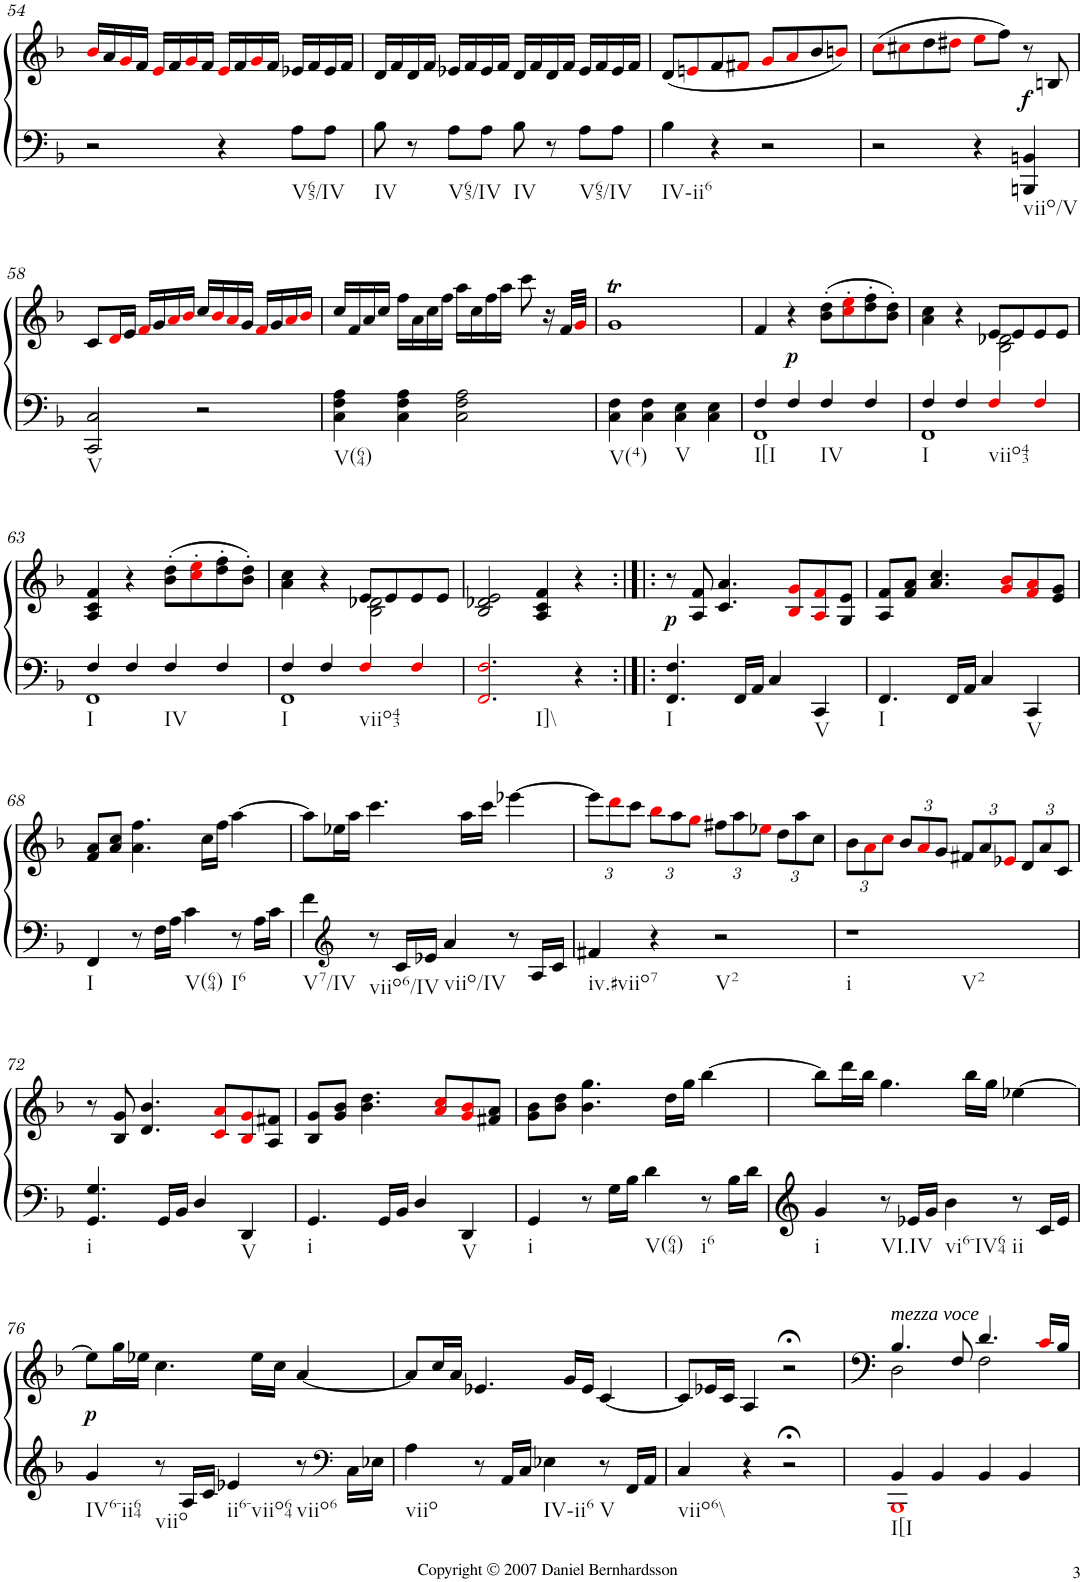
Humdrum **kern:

**kern	**kern	**dynam
*part1	*part1	*part1
*staff2	*staff1	*staff1/2
*I"Piano	*	*
*I'Pno.	*	*
!!LO:PB:g=z
*clefG2	*clefG2	*
*k[b-]	*k[b-]	*
*F:	*F:	*
*M4/4	*M4/4	*
*met(c)	*met(c)	*
=54	=54	=54
2r	16b-i/LL	.
.	16a/	.
.	16gi/	.
.	16f/JJ	.
.	16ei/LL	.
.	16f/	.
.	16gi/	.
.	16f/JJ	.
4r	16ei/LL	.
.	16f/	.
.	16gi/	.
.	16f/JJ	.
!LO:TX:b:t=V65/IV	!	!
8A\L	16e-X/LL	.
.	16f/	.
8A\J	16e-/	.
.	16f/JJ	.
=55	=55	=55
!LO:TX:b:t=IV	!	!
8B-\	16d/LL	.
.	16f/	.
8r	16d/	.
.	16f/JJ	.
!LO:TX:b:t=V65/IV	!	!
8A\L	16e-X/LL	.
.	16f/	.
8A\J	16e-/	.
.	16f/JJ	.
!LO:TX:b:t=IV	!	!
8B-\	16d/LL	.
.	16f/	.
8r	16d/	.
.	16f/JJ	.
!LO:TX:b:t=V65/IV	!	!
8A\L	16e-/LL	.
.	16f/	.
8A\J	16e-/	.
.	16f/JJ	.
=56	=56	=56
!LO:TX:b:t=IV-ii6	!	!
4B-\	(8d/L	.
.	8eni/	.
4r	8f/	.
.	8f#Xi/J	.
2r	8gi/L	.
.	8ai/	.
.	8b-/	.
.	8bni/J)	.
=57	=57	=57
2r	(8cci\L	.
.	8cc#Xi\	.
.	8dd\	.
.	8dd#Xi\J	.
4r	8eei\L	.
.	8ff\J)	.
!LO:TX:b:t=viio/V	!	!
!	!	!LO:DY:b
4BBBn/ 4BBn/	8r	f
.	8Bn/	.
!!LO:LB:g=z
=58	=58	=58
!LO:TX:b:t=V	!	!
2CC/ 2C/	8c/L	.
.	16di/L	.
.	16e/JJ	.
.	16fi/LL	.
.	16g/	.
.	16ai/	.
.	16b-i/JJ	.
2r	16cc/LL	.
.	16b-i/	.
.	16ai/	.
.	16g/JJ	.
.	16fi/LL	.
.	16g/	.
.	16ai/	.
.	16b-i/JJ	.
=59	=59	=59
!LO:TX:b:t=V(64)	!	!
4C\ 4F\ 4A\	16cc/LL	.
.	16f/	.
.	16a/	.
.	16cc/JJ	.
4C\ 4F\ 4A\	16ff\LL	.
.	16a\	.
.	16cc\	.
.	16ff\JJ	.
2C\ 2F\ 2A\	16aa\LL	.
.	16cc\	.
.	16ff\	.
.	16aa\JJ	.
.	8ccc\	.
.	16r	.
.	32f/LLL	.
.	32gi/JJJ	.
=60	=60	=60
!LO:TX:b:t=V(4)	!	!
4C\ 4F\	1gT	.
4C\ 4F\	.	.
!LO:TX:b:t=V	!	!
4C\ 4E\	.	.
4C\ 4E\	.	.
=61	=61	=61
*^	*	*
!LO:TX:b:t=I[I	!	!	!
4F/	1FF	4f/	.
!	!	!	!LO:DY:b
4F/	.	4r	p
!LO:TX:b:t=IV	!	!	!
4F/	.	(8b-\' 8dd\'L	.
.	.	8cci\' 8eei\'	.
4F/	.	8dd\' 8ff\'	.
.	.	8b-\' 8dd\'J)	.
=62	=62	=62	=62
*	*	*^	*
!LO:TX:b:t=I	!	!	!	!
4F/	1FF	4a\ 4cc\	2ryy	.
4F/	.	4r	.	.
!LO:TX:b:t=viio43	!	!	!	!
4Fi/	.	8e/L	2B-\ 2d-X\	.
.	.	8e/	.	.
4Fi/	.	8e/	.	.
.	.	8e/J	.	.
*	*	*v	*v	*
!!LO:LB:g=z
=63	=63	=63	=63
!LO:TX:b:t=I	!	!	!
4F/	1FF	4A/ 4c/ 4f/	.
4F/	.	4r	.
!LO:TX:b:t=IV	!	!	!
4F/	.	(8b-\' 8dd\'L	.
.	.	8cci\' 8eei\'	.
4F/	.	8dd\' 8ff\'	.
.	.	8b-\' 8dd\'J)	.
=64	=64	=64	=64
*	*	*^	*
!LO:TX:b:t=I	!	!	!	!
4F/	1FF	4a\ 4cc\	2ryy	.
4F/	.	4r	.	.
!LO:TX:b:t=viio43	!	!	!	!
4Fi/	.	8e/L	2B-\ 2d-X\	.
.	.	8e/	.	.
4Fi/	.	8e/	.	.
.	.	8e/J	.	.
*v	*v	*	*	*
*	*v	*v	*
=65	=65	=65
!LO:TX:b:t=I]\\	!	!
2.FFi/ 2.Fi/	2B-/ 2d-X/ 2e/	.
.	4A/ 4c/ 4f/	.
4r	4r	.
=66:|!|:	=66:|!|:	=66:|!|:
!LO:TX:b:t=I	!	!
!	!	!LO:DY:b
4.FF/ 4.F/	8r	p
.	8A/ 8f/	.
.	4.c/ 4.a/	.
16FF/LL	.	.
16AA/JJ	.	.
4C/	.	.
.	8B-i/ 8gi/L	.
!LO:TX:b:t=V	!	!
4CC/	8Ai/ 8fi/	.
.	8G/ 8e/J	.
=67	=67	=67
!LO:TX:b:t=I	!	!
4.FF/	8A/ 8f/L	.
.	8f/ 8a/J	.
.	4.a/ 4.cc/	.
16FF/LL	.	.
16AA/JJ	.	.
4C/	.	.
.	8gi/ 8b-i/L	.
!LO:TX:b:t=V	!	!
4CC/	8fi/ 8ai/	.
.	8e/ 8g/J	.
!!LO:LB:g=z
=68	=68	=68
!LO:TX:b:t=I	!	!
4FF/	8f/ 8a/L	.
.	8a/ 8cc/J	.
8r	4.a\ 4.ff\	.
16F\LL	.	.
16A\JJ	.	.
!LO:TX:b:t=V(64)	!	!
4c\	.	.
.	16cc\LL	.
.	16ff\JJ	.
!LO:TX:b:t=I6	!	!
8r	[>4aa\	.
16A\LL	.	.
16c\JJ	.	.
=69	=69	=69
!LO:TX:b:t=V7/IV	!	!
4f\	8aa\L]	.
*clefG2	*	*
.	16ee-X\L	.
.	16aa\JJ	.
!LO:TX:b:t=viio6/IV	!	!
8r	4.ccc\	.
16c/LL	.	.
16e-X/JJ	.	.
!LO:TX:b:t=viio/IV	!	!
4a/	.	.
.	16aa\LL	.
.	16ccc\JJ	.
8r	[>4eee-X\	.
16A/LL	.	.
16c/JJ	.	.
=70	=70	=70
*	*Xbrackettup	*
!LO:TX:b:t=iv.#viio7	!	!
4f#X/	12eee-\L]	.
.	12dddi\	.
.	12ccc\J	.
4r	12bb-i\L	.
.	12aa\	.
.	12ggi\J	.
!LO:TX:b:t=V2	!	!
2r	12ff#X\L	.
.	12aa\	.
.	12ee-Xi\J	.
.	12dd\L	.
.	12aa\	.
.	12cc\J	.
=71	=71	=71
!LO:TX:b:t=i	!	!
!LO:TX:b:t=V2	!	!
1r	12b-\L	.
.	12ai\	.
.	12cci\J	.
.	12b-/L	.
.	12ai/	.
.	12g/J	.
.	12f#X/L	.
.	12a/	.
.	12e-Xi/J	.
.	12d/L	.
.	12a/	.
.	12c/J	.
!!LO:LB:g=z
=72	=72	=72
!LO:TX:b:t=i	!	!
4.GG/ 4.G/	8r	.
.	8B-/ 8g/	.
.	4.d/ 4.b-/	.
16GG/LL	.	.
16BB-/JJ	.	.
4D/	.	.
.	8ci/ 8ai/L	.
!LO:TX:b:t=V	!	!
4DD/	8B-i/ 8gi/	.
.	8A/ 8f#X/J	.
=73	=73	=73
!LO:TX:b:t=i	!	!
4.GG/	8B-/ 8g/L	.
.	8g/ 8b-/J	.
.	4.b-\ 4.dd\	.
16GG/LL	.	.
16BB-/JJ	.	.
4D/	.	.
.	8ai/ 8cci/L	.
!LO:TX:b:t=V	!	!
4DD/	8gi/ 8b-i/	.
.	8f#X/ 8a/J	.
=74	=74	=74
!LO:TX:b:t=i	!	!
4GG/	8g\ 8b-\L	.
.	8b-\ 8dd\J	.
8r	4.b-\ 4.gg\	.
16G\LL	.	.
16B-\JJ	.	.
!LO:TX:b:t=V(64)	!	!
4d\	.	.
.	16dd\LL	.
.	16gg\JJ	.
!LO:TX:b:t=i6	!	!
8r	[>4bb-\	.
16B-\LL	.	.
16d\JJ	.	.
=75	=75	=75
!LO:TX:b:t=i	!	!
4g/	8bb-\L]	.
.	16ddd\L	.
.	16bb-\JJ	.
!LO:TX:b:t=VI.IV	!	!
8r	4.gg\	.
16e-X/LL	.	.
16g/JJ	.	.
!LO:TX:b:t=vi6-IV64	!	!
4b-\	.	.
.	16bb-\LL	.
.	16gg\JJ	.
!LO:TX:b:t=ii	!	!
8r	[>4ee-X\	.
16c/LL	.	.
16e-/JJ	.	.
!!LO:LB:g=z
=76	=76	=76
!LO:TX:b:t=IV6-ii64	!	!
!	!	!LO:DY:b
4g/	8ee-\L]	p
.	16gg\L	.
.	16ee-X\JJ	.
!LO:TX:b:t=viio	!	!
8r	4.cc\	.
16A/LL	.	.
16c/JJ	.	.
!LO:TX:b:t=ii6-viio64	!	!
4e-X/	.	.
.	16ee-\LL	.
.	16cc\JJ	.
!LO:TX:b:t=viio6	!	!
8r	[<4a/	.
*clefF4	*	*
16C\LL	.	.
16E-X\JJ	.	.
=77	=77	=77
!LO:TX:b:t=viio	!	!
4A\	8a/L]	.
.	16cc/L	.
.	16a/JJ	.
8r	4.e-X/	.
16AA/LL	.	.
16C/JJ	.	.
!LO:TX:b:t=IV-ii6	!	!
4E-X\	.	.
.	16g/LL	.
.	16e-/JJ	.
!LO:TX:b:t=V	!	!
8r	[<4c/	.
16FF/LL	.	.
16AA/JJ	.	.
=78	=78	=78
!LO:TX:b:t=viio6\\	!	!
4C/	8c/L]	.
.	16e-X/L	.
.	16c/JJ	.
4r	4A/	.
2r;<	2r;<	.
=79	=79	=79
*^	*^	*
!	!	!LO:TX:a:i:t=mezza voce	!	!
!LO:TX:b:t=I[I	!	!	!	!
4BB-/	1BBB-i	4.B-/	2D\	.
4BB-/	.	.	.	.
.	.	8F/	.	.
4BB-/	.	4.d/	2F\	.
4BB-/	.	.	.	.
.	.	16ci/LL	.	.
.	.	16B-/JJ	.	.
*v	*v	*	*	*
*	*v	*v	*
=	=	=
*-	*-	*-
